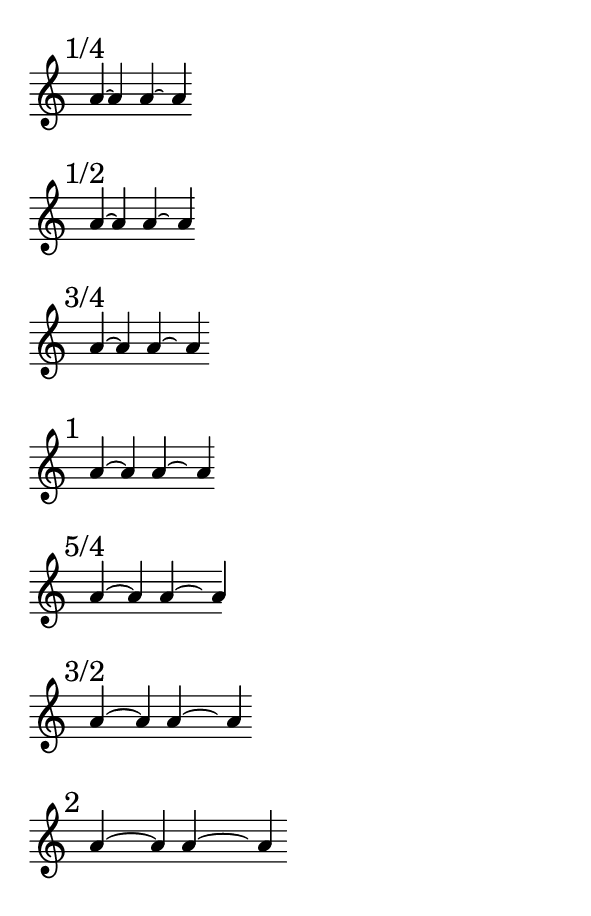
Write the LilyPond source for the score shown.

\version "2.16.2"

\paper { indent = 0  ragged-right = ##t paper-width = 10 \cm line-width = 9 \cm }

br = { \bar "" \break }

% #(set-global-staff-size 10)

\layout { \context { \Voice \override Tie #'direction = #UP } }

\transpose d a

\new Staff \with { \override StaffSymbol #'line-count = #5 \remove Time_signature_engraver } { \time 9999/1 \set tieWaitForNote = ##t
    \mark "1/4"
    d'4*1/4 ~ d'4
    \bar "" 
    <<
      {
        \once \override Tie #'control-points = 
        #'((1.504 . 0.22) (1.687 . 0.45) (2.065 . 0.45) (2.248 . 0.22))
        d'4*1/2 ~ \hideNotes d' \unHideNotes
      }
      \new Voice { 
        \once \override Stem #'extra-offset = #'(1.82 . 0)
        \once \override NoteHead #'extra-offset = #'(1.82 . 0) 
        d'4
      }
    >>
    \br 
    
    \mark "1/2"
    d'4*1/2 ~ d'4
    \bar "" 
    <<
      {
        \once \override Tie #'control-points = 
        #'((1.554 . 0.22) (1.752 . 0.52) (2.290 . 0.52) (2.488 . 0.22))
        d'4*1/2 ~ \hideNotes d' \unHideNotes
      }
      \new Voice { 
        \once \override Stem #'extra-offset = #'(2.11 . 0)
        \once \override NoteHead #'extra-offset = #'(2.11 . 0) 
        d'4
      }
    >>
    \br
    
    \mark "3/4"
    d'4*3/4 ~ d'4
    \bar "" 
    <<
      {
        \once \override Tie #'control-points = 
        #'((1.554 . 0.22) (1.841 . 0.6) (2.551 . 0.6) (2.838 . 0.22))
        d'4 ~ \hideNotes d' \unHideNotes
      }
      \new Voice { 
        \once \override Stem #'extra-offset = #'(2.51 . 0)
        \once \override NoteHead #'extra-offset = #'(2.51 . 0) 
        d'4
      }
    >>
    \br
    
    \mark "1"
    d'4 ~ d'4
    \bar "" 
    <<
      {
        \once \override Tie #'control-points = 
        #'((1.554 . 0.22) (1.951 . 0.67) (2.931 . 0.67) (3.328 . 0.22))
        d'4 ~ \hideNotes d' \unHideNotes
      }
      \new Voice { 
        \once \override Stem #'extra-offset = #'(3.00 . 0)
        \once \override NoteHead #'extra-offset = #'(3.00 . 0) 
        d'4
      }
    >>
    \br
    
    \mark "5/4"
    d'4 ~ s16 d'4
    \bar "" 
    <<
      {
        \once \override Tie #'control-points = 
        #'((1.554 . 0.22) (2.118 . 0.77) (3.513 . 0.77) (4.078 . 0.22))
        d'4 ~ \hideNotes d' \unHideNotes
      }
      \new Voice { 
        \once \override Stem #'extra-offset = #'(3.75 . 0)
        \once \override NoteHead #'extra-offset = #'(3.75 . 0) 
        d'4
      }
    >>
    \br
    
    \mark "3/2"
    d'4 ~ s8 d'4
    \bar "" 
    <<
      {
        \once \override Tie #'control-points = 
        #'((1.554 . 0.22) (2.186 . 0.82) (4.196 . 0.82) (4.828 . 0.22))
        d'4*3/2 ~ \hideNotes d' \unHideNotes
      }
      \new Voice { 
        \once \override Stem #'extra-offset = #'(4.5 . 0)
        \once \override NoteHead #'extra-offset = #'(4.5 . 0) 
        d'4
      }
    >>
    \br
    
    \mark "2"
    d'4 ~ s4 d'4
    \bar "" 
    <<
      {
        \once \override Tie #'control-points = 
        #'((1.554 . 0.22) (2.322 . 0.87) (5.560 . 0.87) (6.328 . 0.22))
        d'4*2 ~ \hideNotes d' \unHideNotes
      }
      \new Voice { 
        \once \override Stem #'extra-offset = #'(6.00 . 0)
        \once \override NoteHead #'extra-offset = #'(6.00 . 0) 
        d'4
      }
    >>
    \br
    
  }